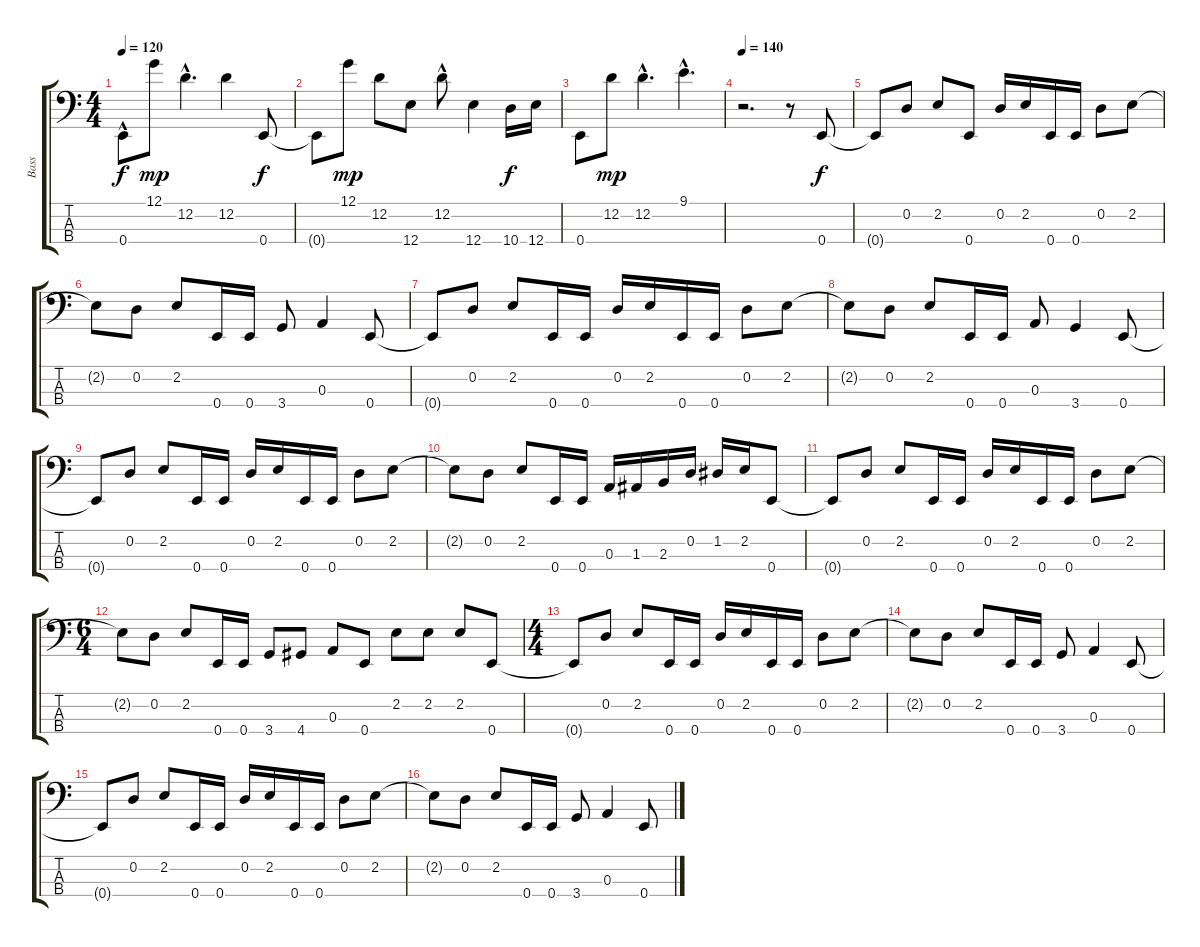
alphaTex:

\track ("Bass" "Bass") {instrument electricbassfinger}
\staff {score tabs}
\tuning (G2 D2 A1 E1) {hide}
\ts (4 4)
\tempo 120
\clef f4
\ks c
0.4{hac}.8{dy f} 12.1.8{dy mp} 12.2{hac}.4{d} 12.2.4 0.4.8{dy f} |
0.4{t}.8 12.1.8{dy mp} 12.2.8 12.4.8 12.2{hac}.8 12.4.4 10.4.16{dy f} 12.4.16 |
0.4.8 12.2.8{dy mp} 12.2{hac}.4{d} 9.1{hac}.4{d} |
\tempo 140
r.2{d} r.8 0.4.8{dy f} |
0.4{t}.8 0.2.8 2.2.8 0.4.8 0.2.16 2.2.16 0.4.16 0.4.16 0.2.8 2.2.8 |
2.2{t}.8 0.2.8 2.2.8 0.4.16 0.4.16 3.4.8 0.3.4 0.4.8 |
0.4{t}.8 0.2.8 2.2.8 0.4.16 0.4.16 0.2.16 2.2.16 0.4.16 0.4.16 0.2.8 2.2.8 |
2.2{t}.8 0.2.8 2.2.8 0.4.16 0.4.16 0.3.8 3.4.4 0.4.8 |
0.4{t}.8 0.2.8 2.2.8 0.4.16 0.4.16 0.2.16 2.2.16 0.4.16 0.4.16 0.2.8 2.2.8 |
2.2{t}.8 0.2.8 2.2.8 0.4.16 0.4.16 0.3.16 1.3.16 2.3.16 0.2.16 1.2.16 2.2.16 0.4.8 |
0.4{t}.8 0.2.8 2.2.8 0.4.16 0.4.16 0.2.16 2.2.16 0.4.16 0.4.16 0.2.8 2.2.8 |
\ts (6 4)
2.2{t}.8 0.2.8 2.2.8 0.4.16 0.4.16 3.4.8 4.4.8 0.3.8 0.4.8 2.2.8 2.2.8 2.2.8 0.4.8 |
\ts (4 4)
0.4{t}.8 0.2.8 2.2.8 0.4.16 0.4.16 0.2.16 2.2.16 0.4.16 0.4.16 0.2.8 2.2.8 |
2.2{t}.8 0.2.8 2.2.8 0.4.16 0.4.16 3.4.8 0.3.4 0.4.8 |
0.4{t}.8 0.2.8 2.2.8 0.4.16 0.4.16 0.2.16 2.2.16 0.4.16 0.4.16 0.2.8 2.2.8 |
2.2{t}.8 0.2.8 2.2.8 0.4.16 0.4.16 3.4.8 0.3.4 0.4.8
